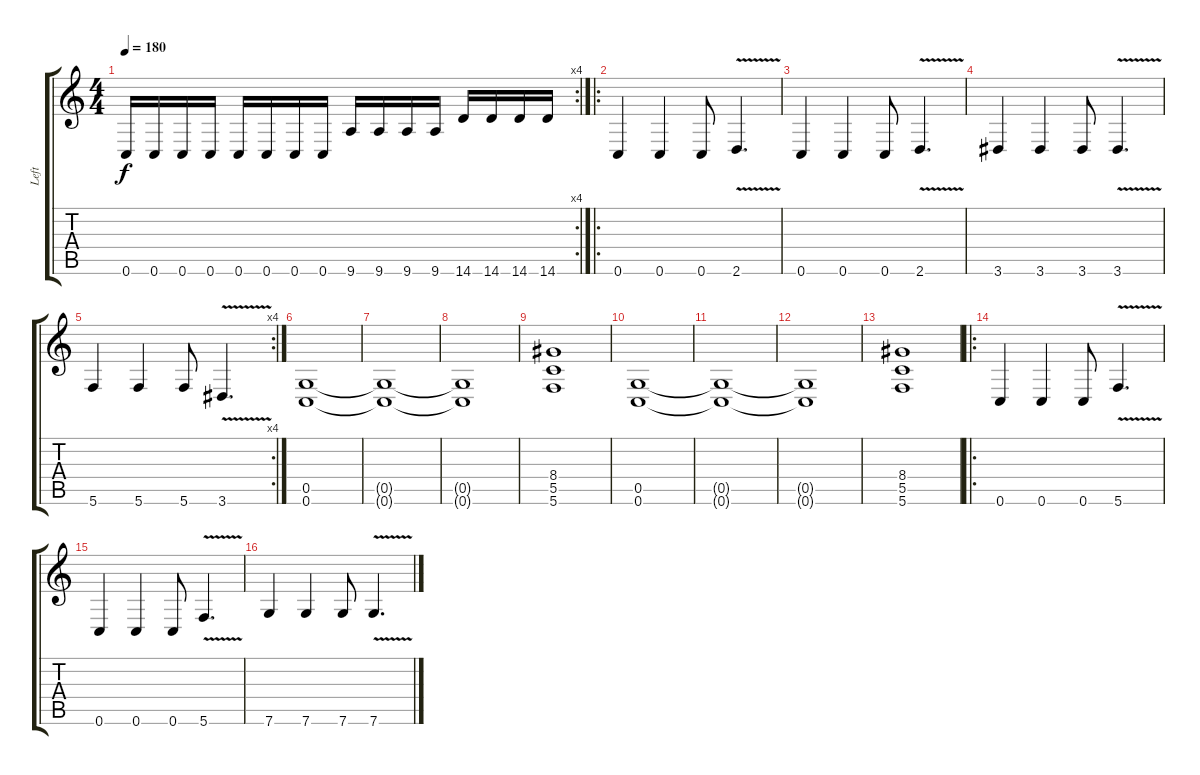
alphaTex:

\track ("Left" "Left") {instrument acousticguitarsteel}
\staff {score tabs}
\tuning (D4 A3 F3 C3 G2 C2) {hide}
\rc 4
\ts (4 4)
\tempo 180
\clef g2
\ks c
0.6.16{dy f} 0.6.16 0.6.16 0.6.16 0.6.16 0.6.16 0.6.16 0.6.16 9.6.16 9.6.16 9.6.16 9.6.16 14.6.16 14.6.16 14.6.16 14.6.16 |
\ro
0.6.4 0.6.4 0.6.8 2.6{v}.4{d} |
0.6.4 0.6.4 0.6.8 2.6{v}.4{d} |
3.6.4 3.6.4 3.6.8 3.6{v}.4{d} |
\rc 4
5.6.4 5.6.4 5.6.8 3.6{v}.4{d} |
(0.5 0.6).1 |
(0.5{t} 0.6{t}).1 |
(0.5{t} 0.6{t}).1 |
(8.4 5.5 5.6).1 |
(0.5 0.6).1 |
(0.5{t} 0.6{t}).1 |
(0.5{t} 0.6{t}).1 |
(8.4 5.5 5.6).1 |
\ro
0.6.4 0.6.4 0.6.8 5.6{v}.4{d} |
0.6.4 0.6.4 0.6.8 5.6{v}.4{d} |
7.6.4 7.6.4 7.6.8 7.6{v}.4{d}
